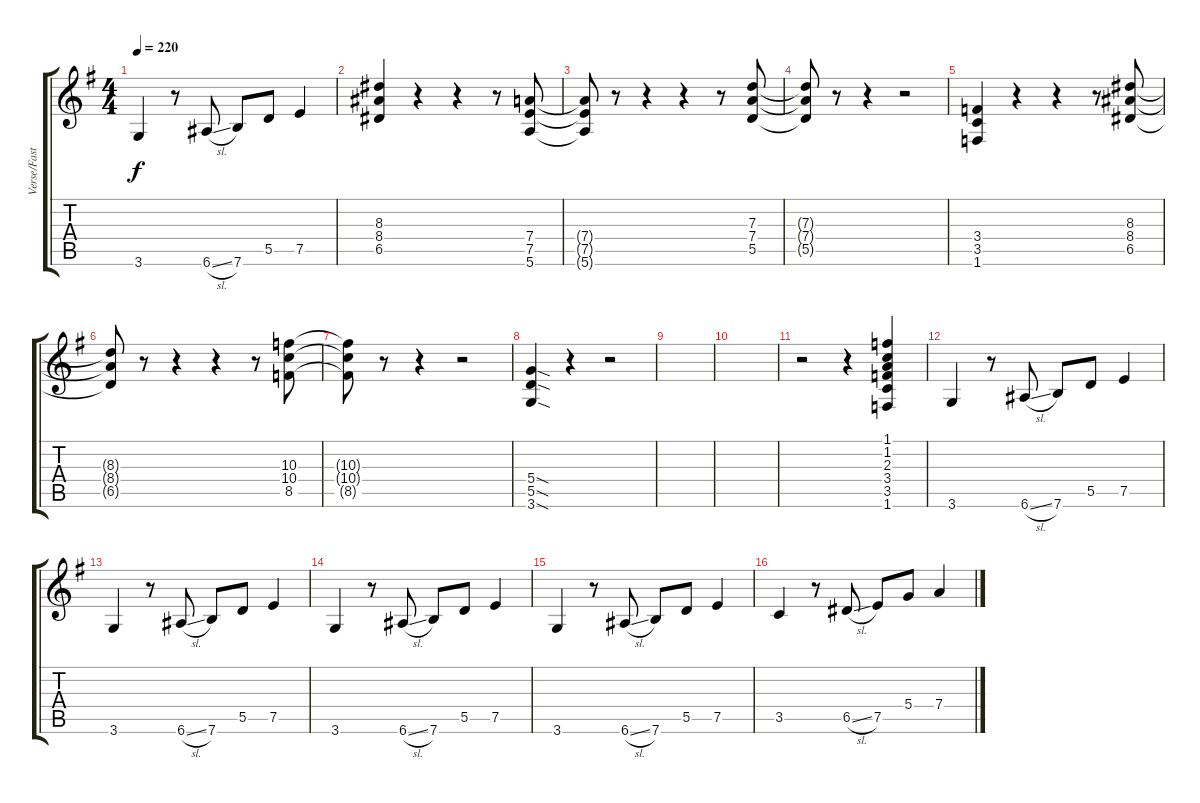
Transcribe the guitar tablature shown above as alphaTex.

\track ("Verse/Fast Part/Outro" "Verse/Fast") {instrument distortionguitar}
\staff {score tabs}
\tuning (E4 B3 G3 D3 A2 E2) {hide}
\ts (4 4)
\tempo 220
\clef g2
\ks g
3.6.4{dy f} r.8 6.6{sl}.8 7.6.8 5.5.8 7.5.4 |
(8.3 8.4 6.5).4 r.4 r.4 r.8 (7.4 7.5 5.6).8 |
(7.4{t} 7.5{t} 5.6{t}).8 r.8 r.4 r.4 r.8 (7.3 7.4 5.5).8 |
(7.3{t} 7.4{t} 5.5{t}).8 r.8 r.4 r.2 |
(3.4 3.5 1.6).4 r.4 r.4 r.8 (8.3 8.4 6.5).8 |
(8.3{t} 8.4{t} 6.5{t}).8 r.8 r.4 r.4 r.8 (10.3 10.4 8.5).8 |
(10.3{t} 10.4{t} 8.5{t}).8 r.8 r.4 r.2 |
(5.4{sod} 5.5{sod} 3.6{sod}).4 r.4 r.2 |
|
|
r.2 r.4 (1.1 1.2 2.3 3.4 3.5 1.6).4 |
3.6.4 r.8 6.6{sl}.8 7.6.8 5.5.8 7.5.4 |
3.6.4 r.8 6.6{sl}.8 7.6.8 5.5.8 7.5.4 |
3.6.4 r.8 6.6{sl}.8 7.6.8 5.5.8 7.5.4 |
3.6.4 r.8 6.6{sl}.8 7.6.8 5.5.8 7.5.4 |
3.5.4 r.8 6.5{sl}.8 7.5.8 5.4.8 7.4.4
